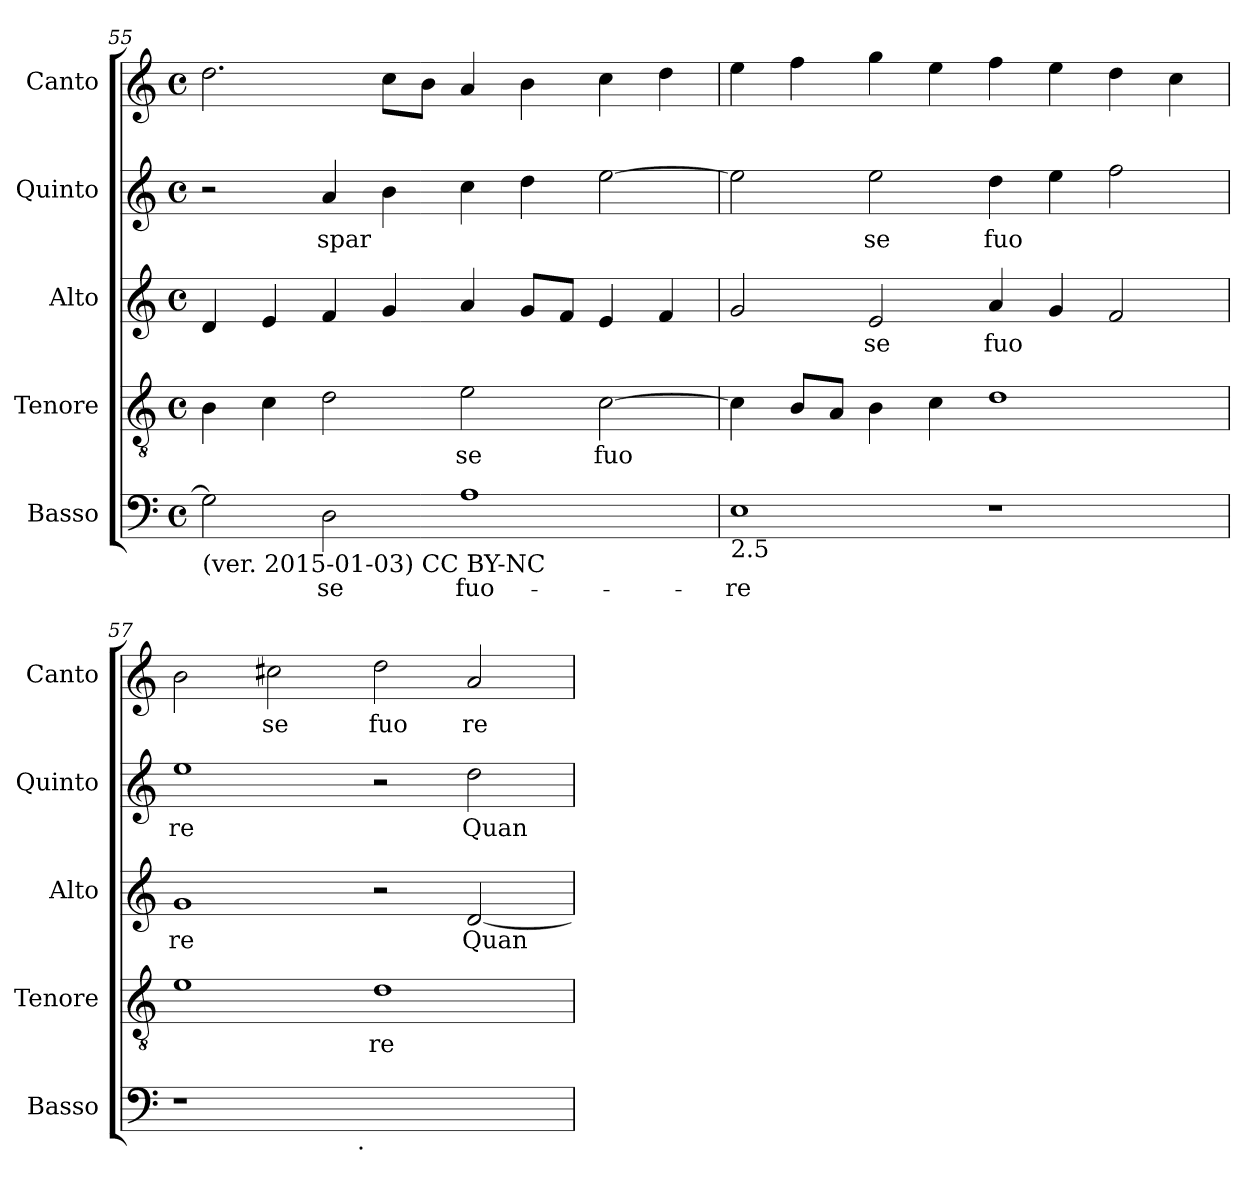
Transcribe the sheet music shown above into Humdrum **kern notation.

**kern	**text	**kern	**text	**kern	**text	**kern	**text	**kern	**text
*part5	*part5	*part4	*part4	*part3	*part3	*part2	*part2	*part1	*part1
*staff5	*staff5	*staff4	*staff4	*staff3	*staff3	*staff2	*staff2	*staff1	*staff1
*I"Basso	*	*I"Tenore	*	*I"Alto	*	*I"Quinto	*	*I"Canto	*
*I'Basso	*	*I'Tenore	*	*I'Alto	*	*I'Quinto	*	*I'Canto	*
*clefF4	*	*clefGv2	*	*clefG2	*	*clefG2	*	*clefG2	*
*k[]	*	*k[]	*	*k[]	*	*k[]	*	*k[]	*
*C:	*	*C:	*	*C:	*	*C:	*	*C:	*
*M4/4	*	*M4/4	*	*M4/4	*	*M4/4	*	*M4/4	*
*met(c)	*	*met(c)	*	*met(c)	*	*met(c)	*	*met(c)	*
=55	=55	=55	=55	=55	=55	=55	=55	=55	=55
!LO:TX:b:t=(ver. 2015-01-03) CC BY-NC	!	!	!	!	!	!	!	!	!
!	!LO:LY:b:cj	!	!LO:LY:b:cj	!	!LO:LY:b:cj	!	!	!	!LO:LY:b:cj
2G\]	--	4B\	.	4d/	.	2r	.	2.dd\	.
!	!	!	!LO:LY:b:cj	!	!LO:LY:b:cj	!	!	!	!
.	.	4c\	.	4e/	.	.	.	.	.
!	!LO:LY:b:cj	!	!LO:LY:b:cj	!	!LO:LY:b:cj	!	!LO:LY:b:cj	!	!
2D\	-se	2d\	.	4f/	.	4a/	spar	.	.
!	!	!	!	!	!LO:LY:b:cj	!	!LO:LY:b:cj	!	!LO:LY:b:cj
.	.	.	.	4g/	.	4b\	.	8cc\L	.
!	!	!	!	!	!	!	!	!	!LO:LY:b:cj
.	.	.	.	.	.	.	.	8b\J	.
!	!LO:LY:b:cj	!	!LO:LY:b:cj	!	!LO:LY:b:cj	!	!LO:LY:b:cj	!	!LO:LY:b:cj
1A	fuo-	2e\	se	4a/	.	4cc\	.	4a/	.
!	!	!	!	!	!LO:LY:b:cj	!	!LO:LY:b:cj	!	!LO:LY:b:cj
.	.	.	.	8g/L	.	4dd\	.	4b\	.
!	!	!	!	!	!LO:LY:b:cj	!	!	!	!
.	.	.	.	8f/J	.	.	.	.	.
!	!	!	!LO:LY:b:cj	!	!LO:LY:b:cj	!	!LO:LY:b:cj	!	!LO:LY:b:cj
.	.	[>2c\	fuo	4e/	.	[>2ee\	.	4cc\	.
!	!	!	!	!	!LO:LY:b:cj	!	!	!	!LO:LY:b:cj
.	.	.	.	4f/	.	.	.	4dd\	.
!!LO:PB:g=z
=56	=56	=56	=56	=56	=56	=56	=56	=56	=56
!LO:TX:b:t=2.5	!	!	!	!	!	!	!	!	!
!	!LO:LY:b:cj	!	!LO:LY:b:cj	!	!LO:LY:b:cj	!	!LO:LY:b:cj	!	!LO:LY:b:cj
1E	-re	4c\]	.	2g/	.	2ee\]	.	4ee\	.
!	!	!	!LO:LY:b:cj	!	!	!	!	!	!LO:LY:b:cj
.	.	8B/L	.	.	.	.	.	4ff\	.
!	!	!	!LO:LY:b:cj	!	!	!	!	!	!
.	.	8A/J	.	.	.	.	.	.	.
!	!	!	!LO:LY:b:cj	!	!LO:LY:b:cj	!	!LO:LY:b:cj	!	!LO:LY:b:cj
.	.	4B\	.	2e/	se	2ee\	se	4gg\	.
!	!	!	!LO:LY:b:cj	!	!	!	!	!	!LO:LY:b:cj
.	.	4c\	.	.	.	.	.	4ee\	.
!	!	!	!LO:LY:b:cj	!	!LO:LY:b:cj	!	!LO:LY:b:cj	!	!LO:LY:b:cj
1r	.	1d	.	4a/	fuo	4dd\	fuo	4ff\	.
!	!	!	!	!	!LO:LY:b:cj	!	!LO:LY:b:cj	!	!LO:LY:b:cj
.	.	.	.	4g/	.	4ee\	.	4ee\	.
!	!	!	!	!	!LO:LY:b:cj	!	!LO:LY:b:cj	!	!LO:LY:b:cj
.	.	.	.	2f/	.	2ff\	.	4dd\	.
!	!	!	!	!	!	!	!	!	!LO:LY:b:cj
.	.	.	.	.	.	.	.	4cc\	.
=57	=57	=57	=57	=57	=57	=57	=57	=57	=57
!	!	!	!LO:LY:b:cj	!	!LO:LY:b:cj	!	!LO:LY:b:cj	!	!LO:LY:b:cj
*^	*	*	*	*	*	*	*	*	*
1r	2ryy	.	1e	.	1g	re	1ee	re	2b\	.
!	!	!	!	!	!	!	!	!	!	!LO:LY:b:cj
.	4...ryy	.	.	.	.	.	.	.	2cc#X\	se
!	!LO:TX:b:t=.	!	!	!	!	!	!	!	!	!
.	1ryy	.	.	.	.	.	.	.	.	.
!	!	!	!	!LO:LY:b:cj	!	!	!	!	!	!LO:LY:b:cj
1ryy	.	.	1d	re	2r	.	2r	.	2dd\	fuo
!	!	!	!	!	!	!LO:LY:b:cj	!	!LO:LY:b:cj	!	!LO:LY:b:cj
.	.	.	.	.	[<2d/	Quan	2dd\	Quan	2a/	re
.	32ryy	.	.	.	.	.	.	.	.	.
*v	*v	*	*	*	*	*	*	*	*	*
=	=	=	=	=	=	=	=	=	=
*-	*-	*-	*-	*-	*-	*-	*-	*-	*-
